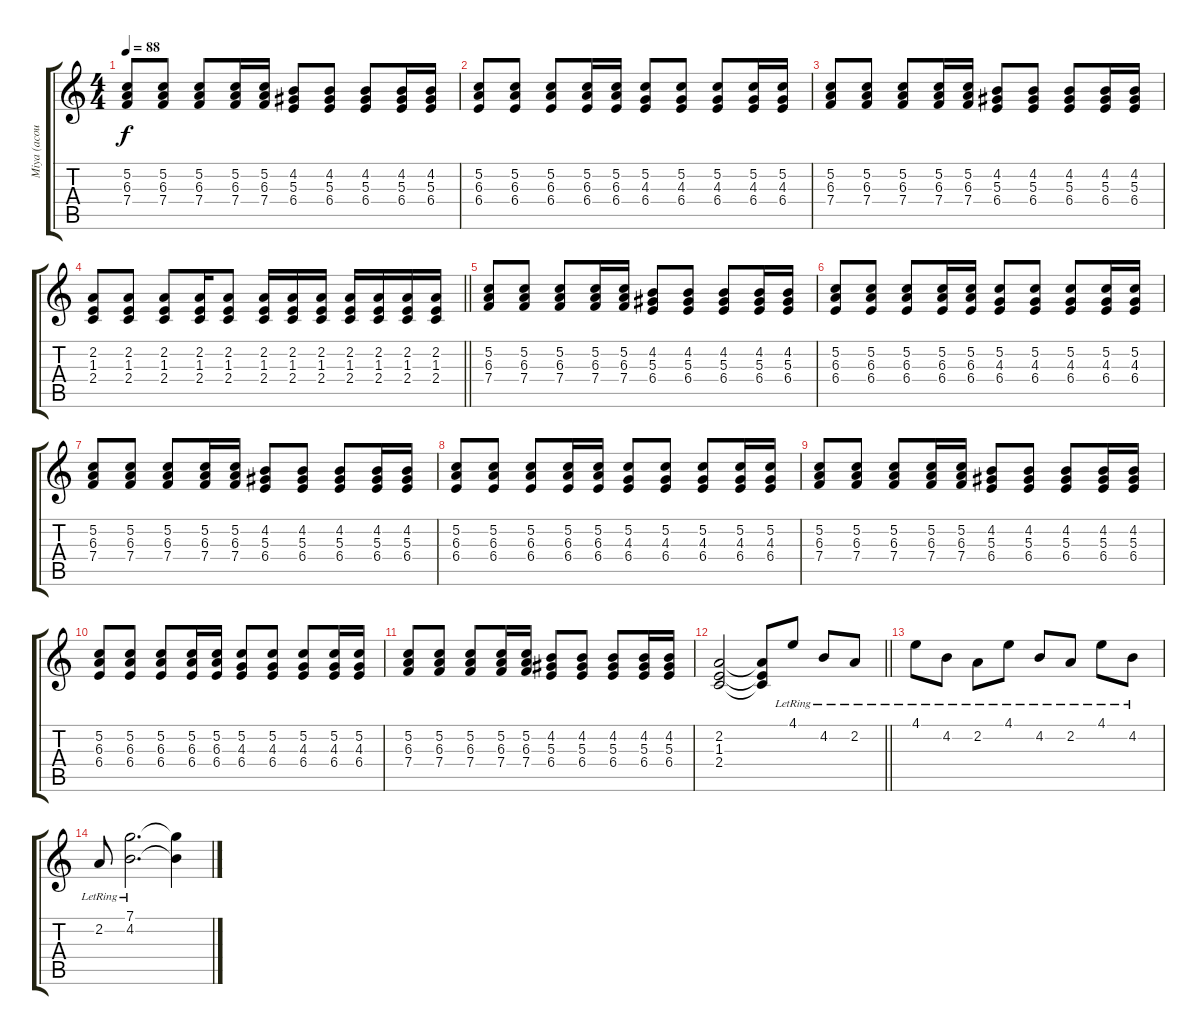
\track ("Miya (acoustic)" "Miya (acou") {instrument acousticguitarnylon}
\staff {score tabs}
\tuning (C4 G3 Eb3 Bb2 F2 C2) {hide}
\ts (4 4)
\tempo 88
\clef g2
\ks c
(5.2 6.3 7.4).8{dy f} (5.2 6.3 7.4).8 (5.2 6.3 7.4).8 (5.2 6.3 7.4).16 (5.2 6.3 7.4).16 (4.2 5.3 6.4).8 (4.2 5.3 6.4).8 (4.2 5.3 6.4).8 (4.2 5.3 6.4).16 (4.2 5.3 6.4).16 |
(5.2 6.3 6.4).8 (5.2 6.3 6.4).8 (5.2 6.3 6.4).8 (5.2 6.3 6.4).16 (5.2 6.3 6.4).16 (5.2 4.3 6.4).8 (5.2 4.3 6.4).8 (5.2 4.3 6.4).8 (5.2 4.3 6.4).16 (5.2 4.3 6.4).16 |
(5.2 6.3 7.4).8 (5.2 6.3 7.4).8 (5.2 6.3 7.4).8 (5.2 6.3 7.4).16 (5.2 6.3 7.4).16 (4.2 5.3 6.4).8 (4.2 5.3 6.4).8 (4.2 5.3 6.4).8 (4.2 5.3 6.4).16 (4.2 5.3 6.4).16 |
\barLineRight lightlight
(2.2 1.3 2.4).8 (2.2 1.3 2.4).8 (2.2 1.3 2.4).8 (2.2 1.3 2.4).16 (2.2 1.3 2.4).8 (2.2 1.3 2.4).16 (2.2 1.3 2.4).16 (2.2 1.3 2.4).16 (2.2 1.3 2.4).16 (2.2 1.3 2.4).16 (2.2 1.3 2.4).16 (2.2 1.3 2.4).16 |
(5.2 6.3 7.4).8 (5.2 6.3 7.4).8 (5.2 6.3 7.4).8 (5.2 6.3 7.4).16 (5.2 6.3 7.4).16 (4.2 5.3 6.4).8 (4.2 5.3 6.4).8 (4.2 5.3 6.4).8 (4.2 5.3 6.4).16 (4.2 5.3 6.4).16 |
(5.2 6.3 6.4).8 (5.2 6.3 6.4).8 (5.2 6.3 6.4).8 (5.2 6.3 6.4).16 (5.2 6.3 6.4).16 (5.2 4.3 6.4).8 (5.2 4.3 6.4).8 (5.2 4.3 6.4).8 (5.2 4.3 6.4).16 (5.2 4.3 6.4).16 |
(5.2 6.3 7.4).8 (5.2 6.3 7.4).8 (5.2 6.3 7.4).8 (5.2 6.3 7.4).16 (5.2 6.3 7.4).16 (4.2 5.3 6.4).8 (4.2 5.3 6.4).8 (4.2 5.3 6.4).8 (4.2 5.3 6.4).16 (4.2 5.3 6.4).16 |
(5.2 6.3 6.4).8 (5.2 6.3 6.4).8 (5.2 6.3 6.4).8 (5.2 6.3 6.4).16 (5.2 6.3 6.4).16 (5.2 4.3 6.4).8 (5.2 4.3 6.4).8 (5.2 4.3 6.4).8 (5.2 4.3 6.4).16 (5.2 4.3 6.4).16 |
(5.2 6.3 7.4).8 (5.2 6.3 7.4).8 (5.2 6.3 7.4).8 (5.2 6.3 7.4).16 (5.2 6.3 7.4).16 (4.2 5.3 6.4).8 (4.2 5.3 6.4).8 (4.2 5.3 6.4).8 (4.2 5.3 6.4).16 (4.2 5.3 6.4).16 |
(5.2 6.3 6.4).8 (5.2 6.3 6.4).8 (5.2 6.3 6.4).8 (5.2 6.3 6.4).16 (5.2 6.3 6.4).16 (5.2 4.3 6.4).8 (5.2 4.3 6.4).8 (5.2 4.3 6.4).8 (5.2 4.3 6.4).16 (5.2 4.3 6.4).16 |
(5.2 6.3 7.4).8 (5.2 6.3 7.4).8 (5.2 6.3 7.4).8 (5.2 6.3 7.4).16 (5.2 6.3 7.4).16 (4.2 5.3 6.4).8 (4.2 5.3 6.4).8 (4.2 5.3 6.4).8 (4.2 5.3 6.4).16 (4.2 5.3 6.4).16 |
\barLineRight lightlight
(2.2 1.3 2.4).2 (2.2{t} 1.3{t} 2.4{t}).8 4.1{lr}.8 4.2{lr}.8 2.2{lr}.8 |
4.1{lr}.8 4.2{lr}.8 2.2{lr}.8 4.1{lr}.8 4.2{lr}.8 2.2{lr}.8 4.1{lr}.8 4.2{lr}.8 |
2.2{lr}.8 (7.1{lr} 4.2{lr}).2{d} (7.1{t} 4.2{t}).4
